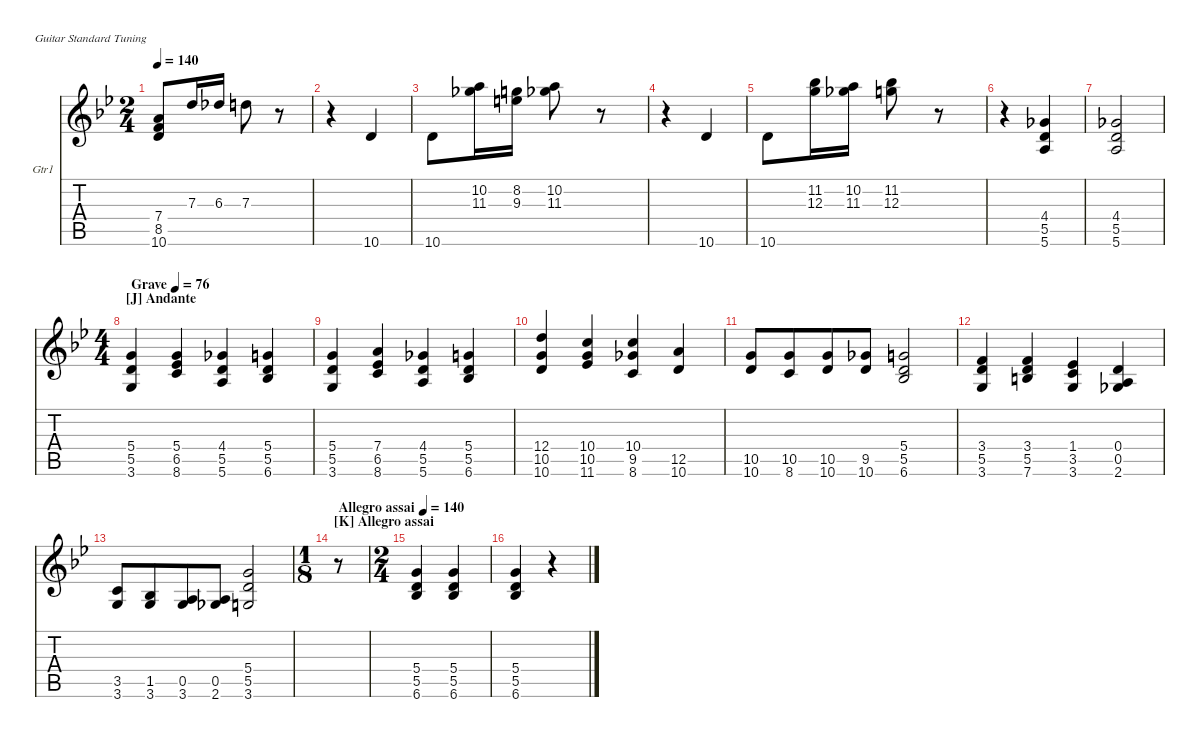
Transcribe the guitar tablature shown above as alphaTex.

\defaultSystemsLayout 4
\hideDynamics
\bracketExtendMode nobrackets
\firstSystemTrackNameOrientation horizontal
\otherSystemsTrackNameOrientation horizontal
\track ("Electric Guitar 1" "Gtr1") {instrument distortionguitar}
\staff {score tabs}
\tuning (E4 B3 G3 D3 A2 E2)
\ts (2 4)
\tempo 140
\clef g2
\ks gminor
(10.6 8.5 7.4).8{dy mf} 7.3.16 6.3.16{beam split} 7.3.8 r.8 |
r.4 10.6.4 |
10.6.8 (11.3 10.2).16 (9.3 8.2).16{beam split} (11.3 10.2).8 r.8 |
r.4 10.6.4 |
10.6.8 (12.3 11.2).16 (11.3 10.2).16{beam split} (12.3 11.2).8 r.8 |
r.4 (5.6 5.5 4.4).4 |
(5.6 5.5 4.4).2 |
\ts (4 4)
\beaming (8 4 4)
\section ("J" "Andante")
\tempo (76 "Grave")
(3.6 5.5 5.4).4 (6.5 5.4 8.6).4 (5.6 5.5 4.4).4 (6.6 5.5 5.4).4 |
(3.6 5.5 5.4).4 (8.6 6.5 7.4).4 (5.6 5.5 4.4).4 (6.6 5.5 5.4).4 |
(10.6 10.5 12.4).4 (11.6 10.5 10.4).4 (8.6 9.5 10.4).4 (10.6 12.5).4 |
(10.6 10.5).8 (8.6 10.5).8 (10.6 10.5).8 (10.6 9.5).8 (6.6 5.5 5.4).2 |
(3.6 5.5 3.4).4 (7.6 5.5 3.4).4 (3.6 3.5 1.4).4 (2.6 0.5 0.4).4 |
(3.6 3.5).8 (3.6 1.5).8 (3.6 0.5).8 (2.6 0.5).8 (5.5 3.6 5.4).2 |
\ts (1 8)
\section ("K" "Allegro assai")
\tempo (140 "Allegro assai")
r.8 |
\ts (2 4)
\beaming (8 4)
(6.6 5.5 5.4).4 (5.4 5.5 6.6).4 |
(6.6 5.5 5.4).4 r.4
